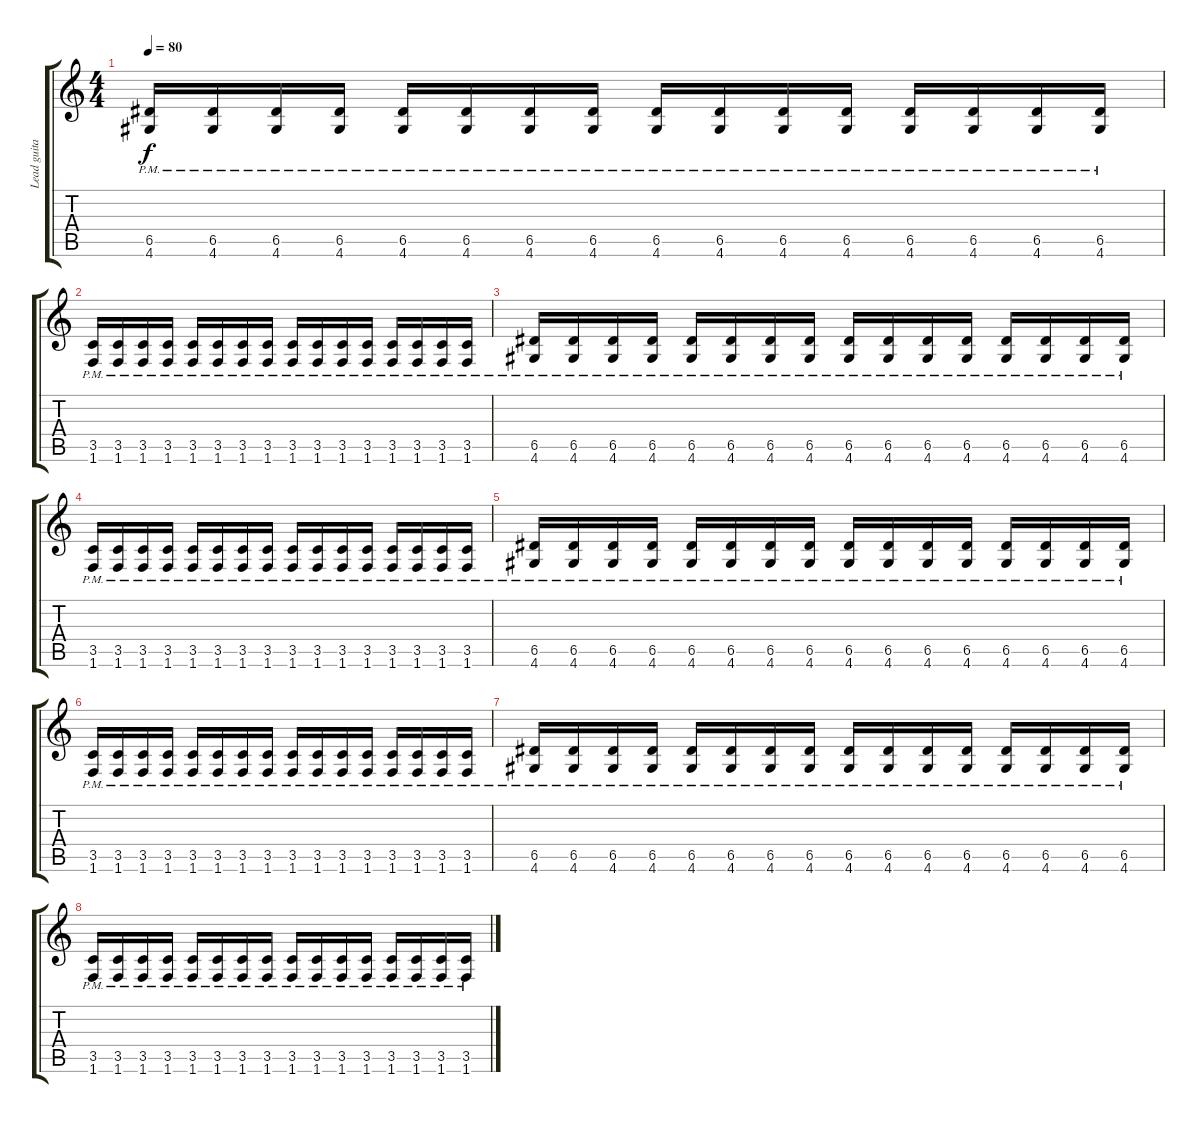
\track ("Lead guitar" "Lead guita") {instrument distortionguitar}
\staff {score tabs}
\tuning (E4 B3 G3 D3 A2 E2) {hide}
\ts (4 4)
\tempo 80
\clef g2
\ks c
(6.5{pm} 4.6{pm}).16{dy f} (6.5{pm} 4.6{pm}).16 (6.5{pm} 4.6{pm}).16 (6.5{pm} 4.6{pm}).16 (6.5{pm} 4.6{pm}).16 (6.5{pm} 4.6{pm}).16 (6.5{pm} 4.6{pm}).16 (6.5{pm} 4.6{pm}).16 (6.5{pm} 4.6{pm}).16 (6.5{pm} 4.6{pm}).16 (6.5{pm} 4.6{pm}).16 (6.5{pm} 4.6{pm}).16 (6.5{pm} 4.6{pm}).16 (6.5{pm} 4.6{pm}).16 (6.5{pm} 4.6{pm}).16 (6.5{pm} 4.6{pm}).16 |
(3.5{pm} 1.6{pm}).16 (3.5{pm} 1.6{pm}).16 (3.5{pm} 1.6{pm}).16 (3.5{pm} 1.6{pm}).16 (3.5{pm} 1.6{pm}).16 (3.5{pm} 1.6{pm}).16 (3.5{pm} 1.6{pm}).16 (3.5{pm} 1.6{pm}).16 (3.5{pm} 1.6{pm}).16 (3.5{pm} 1.6{pm}).16 (3.5{pm} 1.6{pm}).16 (3.5{pm} 1.6{pm}).16 (3.5{pm} 1.6{pm}).16 (3.5{pm} 1.6{pm}).16 (3.5{pm} 1.6{pm}).16 (3.5{pm} 1.6{pm}).16 |
(6.5{pm} 4.6{pm}).16 (6.5{pm} 4.6{pm}).16 (6.5{pm} 4.6{pm}).16 (6.5{pm} 4.6{pm}).16 (6.5{pm} 4.6{pm}).16 (6.5{pm} 4.6{pm}).16 (6.5{pm} 4.6{pm}).16 (6.5{pm} 4.6{pm}).16 (6.5{pm} 4.6{pm}).16 (6.5{pm} 4.6{pm}).16 (6.5{pm} 4.6{pm}).16 (6.5{pm} 4.6{pm}).16 (6.5{pm} 4.6{pm}).16 (6.5{pm} 4.6{pm}).16 (6.5{pm} 4.6{pm}).16 (6.5{pm} 4.6{pm}).16 |
(3.5{pm} 1.6{pm}).16 (3.5{pm} 1.6{pm}).16 (3.5{pm} 1.6{pm}).16 (3.5{pm} 1.6{pm}).16 (3.5{pm} 1.6{pm}).16 (3.5{pm} 1.6{pm}).16 (3.5{pm} 1.6{pm}).16 (3.5{pm} 1.6{pm}).16 (3.5{pm} 1.6{pm}).16 (3.5{pm} 1.6{pm}).16 (3.5{pm} 1.6{pm}).16 (3.5{pm} 1.6{pm}).16 (3.5{pm} 1.6{pm}).16 (3.5{pm} 1.6{pm}).16 (3.5{pm} 1.6{pm}).16 (3.5{pm} 1.6{pm}).16 |
(6.5{pm} 4.6{pm}).16 (6.5{pm} 4.6{pm}).16 (6.5{pm} 4.6{pm}).16 (6.5{pm} 4.6{pm}).16 (6.5{pm} 4.6{pm}).16 (6.5{pm} 4.6{pm}).16 (6.5{pm} 4.6{pm}).16 (6.5{pm} 4.6{pm}).16 (6.5{pm} 4.6{pm}).16 (6.5{pm} 4.6{pm}).16 (6.5{pm} 4.6{pm}).16 (6.5{pm} 4.6{pm}).16 (6.5{pm} 4.6{pm}).16 (6.5{pm} 4.6{pm}).16 (6.5{pm} 4.6{pm}).16 (6.5{pm} 4.6{pm}).16 |
(3.5{pm} 1.6{pm}).16 (3.5{pm} 1.6{pm}).16 (3.5{pm} 1.6{pm}).16 (3.5{pm} 1.6{pm}).16 (3.5{pm} 1.6{pm}).16 (3.5{pm} 1.6{pm}).16 (3.5{pm} 1.6{pm}).16 (3.5{pm} 1.6{pm}).16 (3.5{pm} 1.6{pm}).16 (3.5{pm} 1.6{pm}).16 (3.5{pm} 1.6{pm}).16 (3.5{pm} 1.6{pm}).16 (3.5{pm} 1.6{pm}).16 (3.5{pm} 1.6{pm}).16 (3.5{pm} 1.6{pm}).16 (3.5{pm} 1.6{pm}).16 |
(6.5{pm} 4.6{pm}).16 (6.5{pm} 4.6{pm}).16 (6.5{pm} 4.6{pm}).16 (6.5{pm} 4.6{pm}).16 (6.5{pm} 4.6{pm}).16 (6.5{pm} 4.6{pm}).16 (6.5{pm} 4.6{pm}).16 (6.5{pm} 4.6{pm}).16 (6.5{pm} 4.6{pm}).16 (6.5{pm} 4.6{pm}).16 (6.5{pm} 4.6{pm}).16 (6.5{pm} 4.6{pm}).16 (6.5{pm} 4.6{pm}).16 (6.5{pm} 4.6{pm}).16 (6.5{pm} 4.6{pm}).16 (6.5{pm} 4.6{pm}).16 |
(3.5{pm} 1.6{pm}).16 (3.5{pm} 1.6{pm}).16 (3.5{pm} 1.6{pm}).16 (3.5{pm} 1.6{pm}).16 (3.5{pm} 1.6{pm}).16 (3.5{pm} 1.6{pm}).16 (3.5{pm} 1.6{pm}).16 (3.5{pm} 1.6{pm}).16 (3.5{pm} 1.6{pm}).16 (3.5{pm} 1.6{pm}).16 (3.5{pm} 1.6{pm}).16 (3.5{pm} 1.6{pm}).16 (3.5{pm} 1.6{pm}).16 (3.5{pm} 1.6{pm}).16 (3.5{pm} 1.6{pm}).16 (3.5{pm} 1.6{pm}).16
